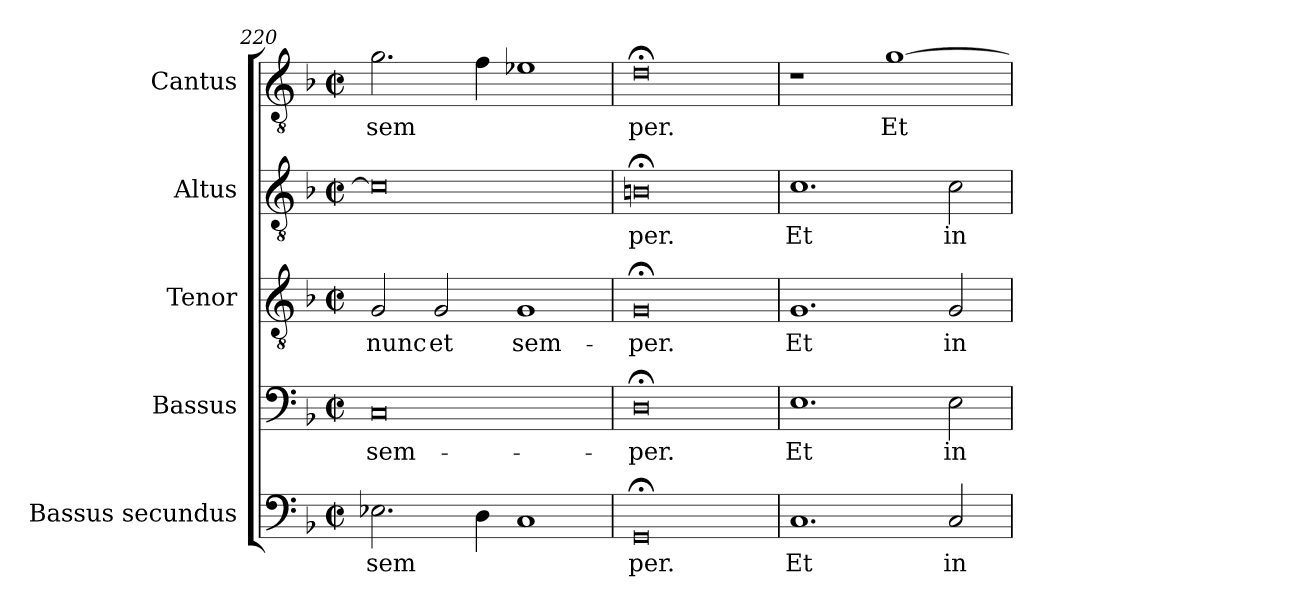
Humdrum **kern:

**kern	**text	**kern	**text	**kern	**text	**kern	**text	**kern	**text
*part5	*part5	*part4	*part4	*part3	*part3	*part2	*part2	*part1	*part1
*staff5	*staff5	*staff4	*staff4	*staff3	*staff3	*staff2	*staff2	*staff1	*staff1
*I"Bassus  secundus	*	*I"Bassus	*	*I"Tenor	*	*I"Altus	*	*I"Cantus	*
*	*	*I'B	*	*I'T	*	*I'A	*	*I'C	*
*clefF4	*	*clefF4	*	*clefGv2	*	*clefGv2	*	*clefGv2	*
*k[b-]	*	*k[b-]	*	*k[b-]	*	*k[b-]	*	*k[b-]	*
*F:	*	*F:	*	*F:	*	*F:	*	*F:	*
*M2/2	*	*M2/2	*	*M2/2	*	*M2/2	*	*M2/2	*
*met(c|)	*	*met(c|)	*	*met(c|)	*	*met(c|)	*	*met(c|)	*
=220	=220	=220	=220	=220	=220	=220	=220	=220	=220
!	!LO:LY:b:cj	!	!LO:LY:b:cj	!	!LO:LY:b:cj	!	!LO:LY:b:cj	!	!LO:LY:b:cj
2.E-X\	sem	0C	sem-	2G/	nunc	0c]	.	2.g\	sem
!	!	!	!	!	!LO:LY:b:cj	!	!	!	!
.	.	.	.	2G/	et	.	.	.	.
!	!LO:LY:b:cj	!	!	!	!	!	!	!	!LO:LY:b:cj
4D\	.	.	.	.	.	.	.	4f\	.
!	!LO:LY:b:cj	!	!	!	!LO:LY:b:cj	!	!	!	!LO:LY:b:cj
1C	.	.	.	1G	sem-	.	.	1e-X	.
=221	=221	=221	=221	=221	=221	=221	=221	=221	=221
!	!LO:LY:b:cj	!	!LO:LY:b:cj	!	!LO:LY:b:cj	!	!LO:LY:b:cj	!	!LO:LY:b:cj
0GG;<	per.	0D;<	-per.	0G;<	-per.	0Bn;<	per.	0d;<	per.
!!LO:PB:g=z
=222	=222	=222	=222	=222	=222	=222	=222	=222	=222
!	!LO:LY:b:cj	!	!LO:LY:b:cj	!	!LO:LY:b:cj	!	!LO:LY:b:cj	!	!
1.C	Et	1.E	Et	1.G	Et	1.c	Et	1r	.
!	!	!	!	!	!	!	!	!	!LO:LY:b:cj
.	.	.	.	.	.	.	.	[>1g	Et
!	!LO:LY:b:cj	!	!LO:LY:b:cj	!	!LO:LY:b:cj	!	!LO:LY:b:cj	!	!
2C/	in	2E\	in	2G/	in	2c\	in	.	.
=	=	=	=	=	=	=	=	=	=
*-	*-	*-	*-	*-	*-	*-	*-	*-	*-
